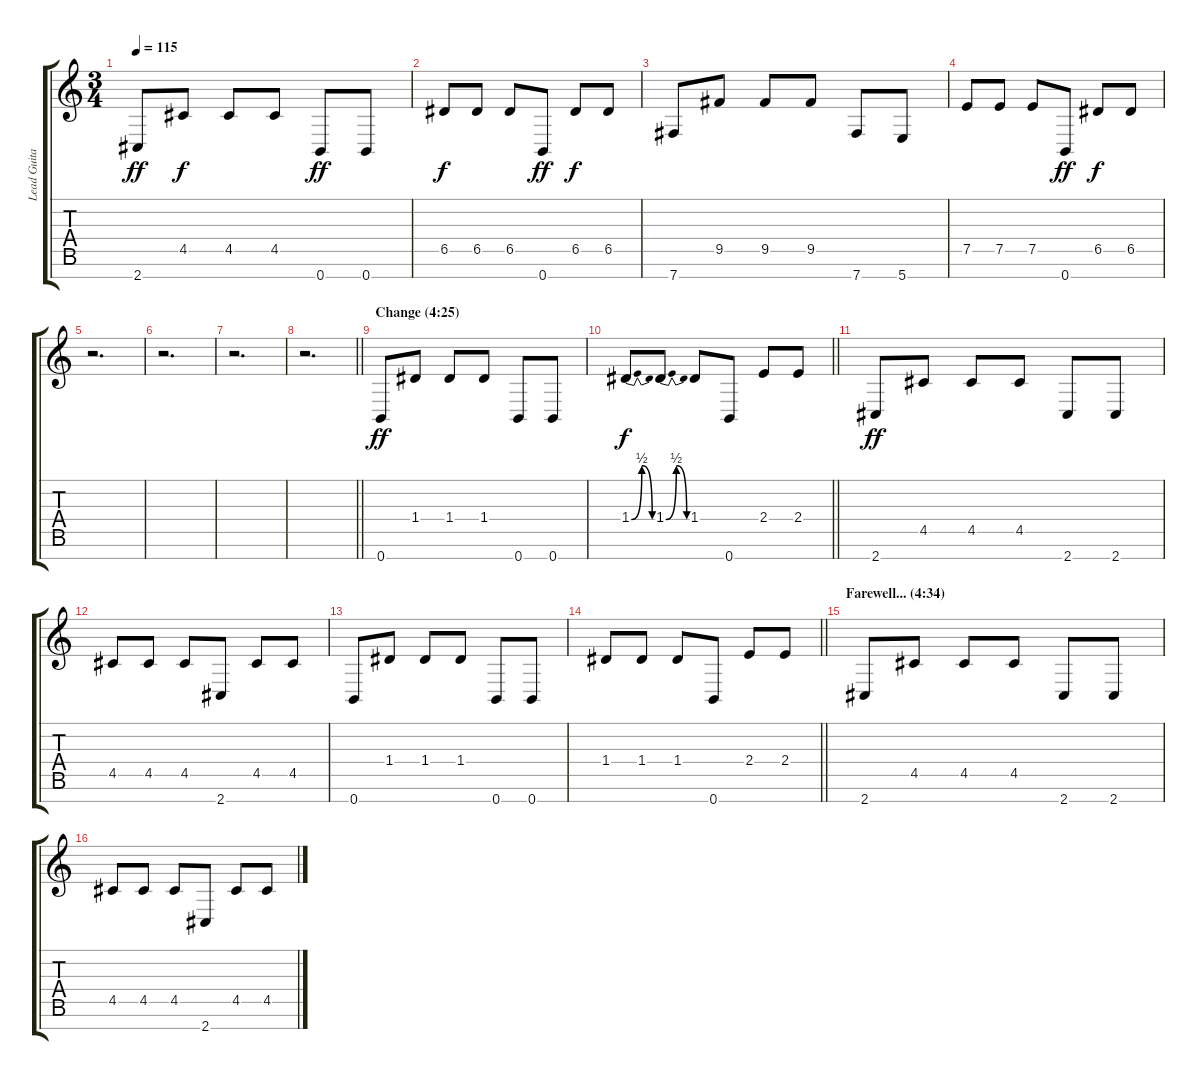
\track ("Lead Guitar I" "Lead Guita") {instrument distortionguitar}
\staff {score tabs}
\tuning (E4 B3 G3 D3 A2 E2 B1) {hide}
\ts (3 4)
\tempo 115
\clef g2
\ks c
2.7.8{dy ff} 4.5.8{dy f} 4.5.8 4.5.8 0.7.8{dy ff} 0.7.8 |
6.5.8{dy f} 6.5.8 6.5.8 0.7.8{dy ff} 6.5.8{dy f} 6.5.8 |
7.7.8 9.5.8 9.5.8 9.5.8 7.7.8 5.7.8 |
7.5.8 7.5.8 7.5.8 0.7.8{dy ff} 6.5.8{dy f} 6.5.8 |
r.2{d} |
r.2{d} |
r.2{d} |
\barLineRight lightlight
r.2{d} |
\section ("" "Change (4:25)")
0.7.8{dy ff} 1.4.8 1.4.8 1.4.8 0.7.8 0.7.8 |
\barLineRight lightlight
1.4{be (bendrelease 0 0 30 2 30 2 60 0)}.8{dy f} 1.4{be (bendrelease 0 0 30 2 30 2 60 0)}.8 1.4.8 0.7.8 2.4.8 2.4.8 |
2.7.8{dy ff} 4.5.8 4.5.8 4.5.8 2.7.8 2.7.8 |
4.5.8 4.5.8 4.5.8 2.7.8 4.5.8 4.5.8 |
0.7.8 1.4.8 1.4.8 1.4.8 0.7.8 0.7.8 |
\barLineRight lightlight
1.4.8 1.4.8 1.4.8 0.7.8 2.4.8 2.4.8 |
\section ("" "Farewell... (4:34)")
2.7.8 4.5.8 4.5.8 4.5.8 2.7.8 2.7.8 |
4.5.8 4.5.8 4.5.8 2.7.8 4.5.8 4.5.8
